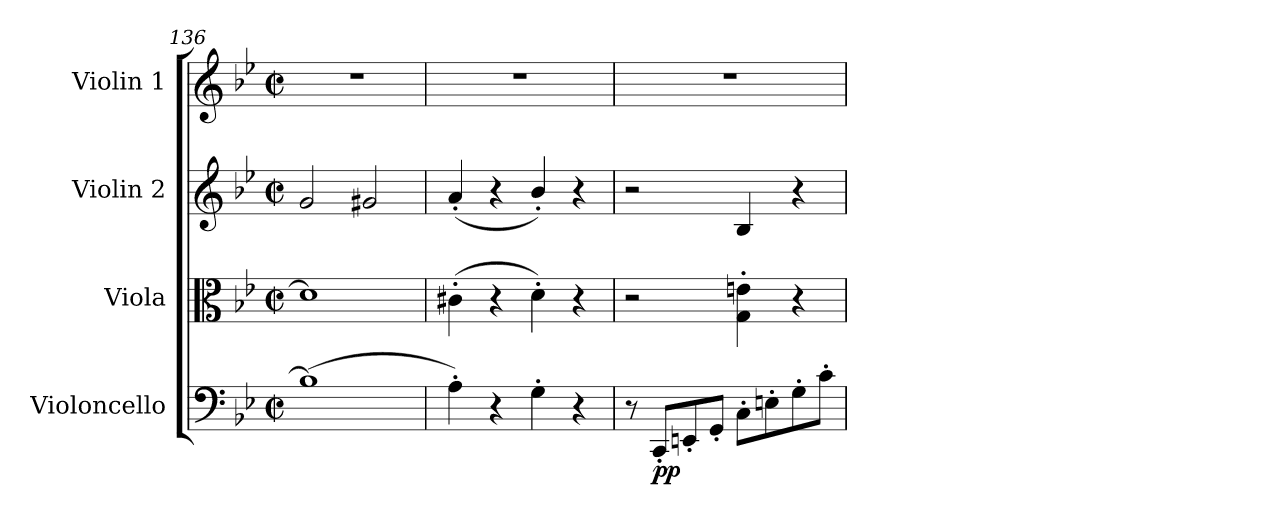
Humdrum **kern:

**kern	**dynam	**kern	**kern	**kern
*part4	*part4	*part3	*part2	*part1
*staff4	*staff4	*staff3	*staff2	*staff1
*I"Violoncello	*	*I"Viola	*I"Violin 2	*I"Violin 1
*I'Vc	*	*I'Vla	*I'Vln	*I'Vln
*clefF4	*	*clefC3	*clefG2	*clefG2
*k[b-e-]	*	*k[b-e-]	*k[b-e-]	*k[b-e-]
*M2/2	*	*M2/2	*M2/2	*M2/2
*met(c|)	*	*met(c|)	*met(c|)	*met(c|)
=136	=136	=136	=136	=136
(>1B-]	.	1d]	2g/	1r
.	.	.	2g#X/	.
!!LO:LB:g=z
=137	=137	=137	=137	=137
4A'\)	.	(4c#X'\	(4a'/	1r
4r	.	4r	4r	.
4G'\	.	4d'\)	4b-'/)	.
4r	.	4r	4r	.
!!LO:PB:g=z
=138	=138	=138	=138	=138
8r	.	2r	2r	1r
!	!LO:DY:b	!	!	!
8CC'/L	pp	.	.	.
8EEn'/	.	.	.	.
8GG'/J	.	.	.	.
8C'\L	.	4G\' 4en\'	4B-/	.
8En'\	.	.	.	.
8G'\	.	4r	4r	.
8c'\J	.	.	.	.
=	=	=	=	=
*-	*-	*-	*-	*-
